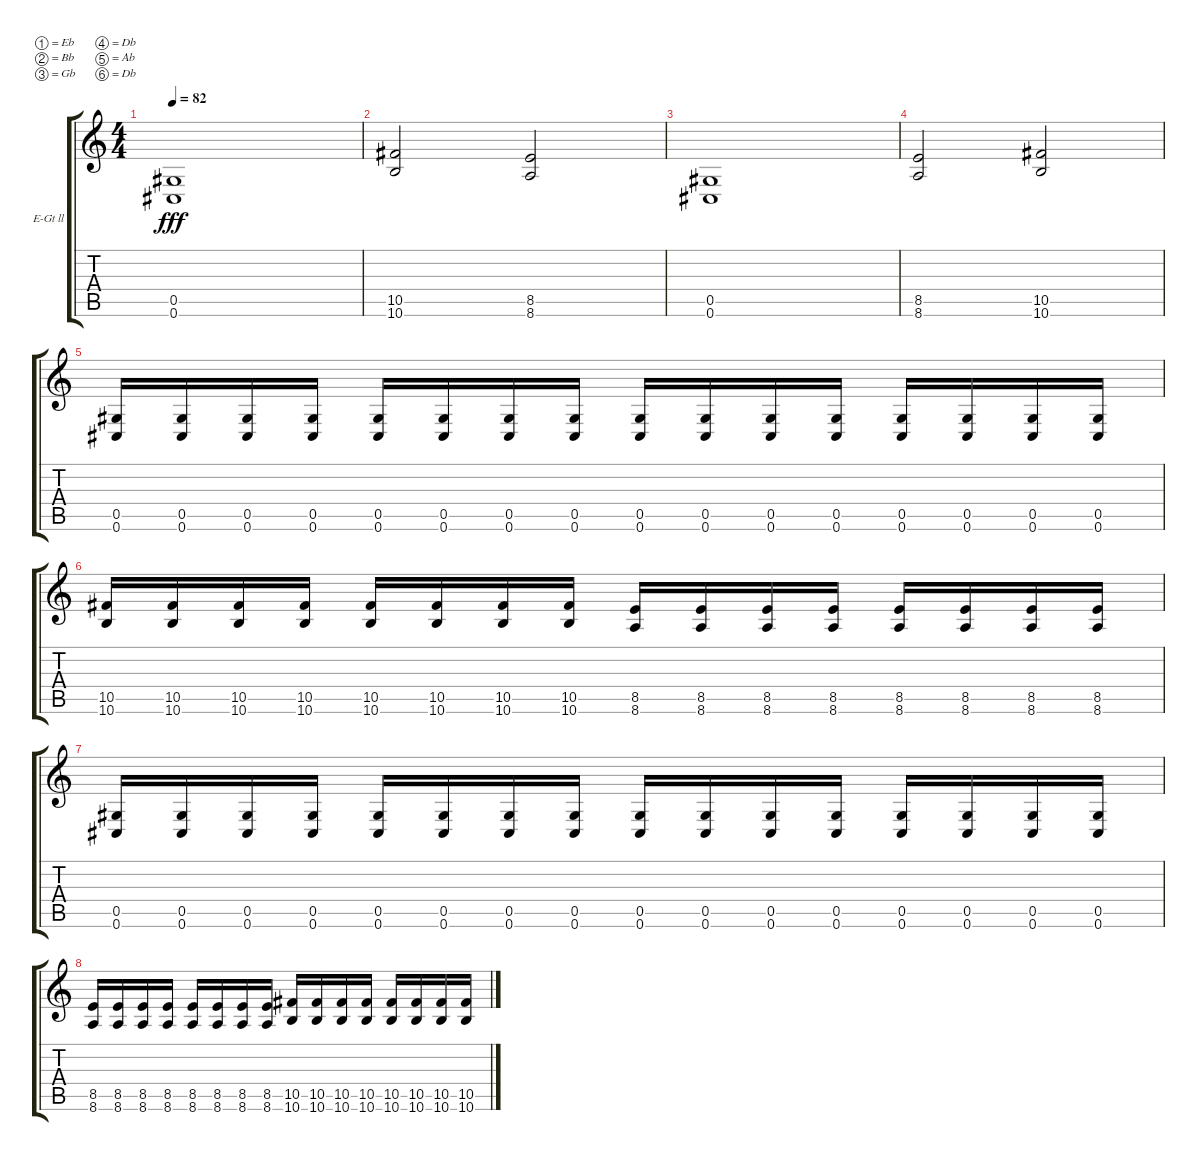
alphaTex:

\defaultSystemsLayout 4
\bracketExtendMode groupsimilarinstruments
\firstSystemTrackNameOrientation horizontal
\otherSystemsTrackNameOrientation horizontal
\track ("Guitar ll" "E-Gt ll") {instrument overdrivenguitar}
\staff {score tabs}
\tuning (Eb4 Bb3 Gb3 Db3 Ab2 Db2)
\ts (4 4)
\tempo 82
\clef g2
\ks c
(0.6 0.5).1{dy fff} |
(10.5 10.6).2 (8.6 8.5).2 |
(0.5 0.6).1 |
(8.6 8.5).2 (10.6 10.5).2 |
(0.6 0.5).16 (0.6 0.5).16 (0.6 0.5).16 (0.6 0.5).16 (0.6 0.5).16 (0.6 0.5).16 (0.6 0.5).16 (0.6 0.5).16 (0.6 0.5).16 (0.6 0.5).16 (0.6 0.5).16 (0.6 0.5).16 (0.6 0.5).16 (0.6 0.5).16 (0.6 0.5).16 (0.6 0.5).16 |
(10.6 10.5).16 (10.6 10.5).16 (10.6 10.5).16 (10.6 10.5).16 (10.6 10.5).16 (10.6 10.5).16 (10.6 10.5).16 (10.6 10.5).16 (8.6 8.5).16 (8.6 8.5).16 (8.6 8.5).16 (8.6 8.5).16 (8.6 8.5).16 (8.6 8.5).16 (8.6 8.5).16 (8.6 8.5).16 |
(0.6 0.5).16 (0.6 0.5).16 (0.6 0.5).16 (0.6 0.5).16 (0.6 0.5).16 (0.6 0.5).16 (0.6 0.5).16 (0.6 0.5).16 (0.6 0.5).16 (0.6 0.5).16 (0.6 0.5).16 (0.6 0.5).16 (0.6 0.5).16 (0.6 0.5).16 (0.6 0.5).16 (0.6 0.5).16 |
(8.6 8.5).16 (8.6 8.5).16 (8.6 8.5).16 (8.6 8.5).16 (8.6 8.5).16 (8.6 8.5).16 (8.6 8.5).16 (8.6 8.5).16 (10.6 10.5).16 (10.6 10.5).16 (10.6 10.5).16 (10.6 10.5).16 (10.6 10.5).16 (10.6 10.5).16 (10.6 10.5).16 (10.6 10.5).16
